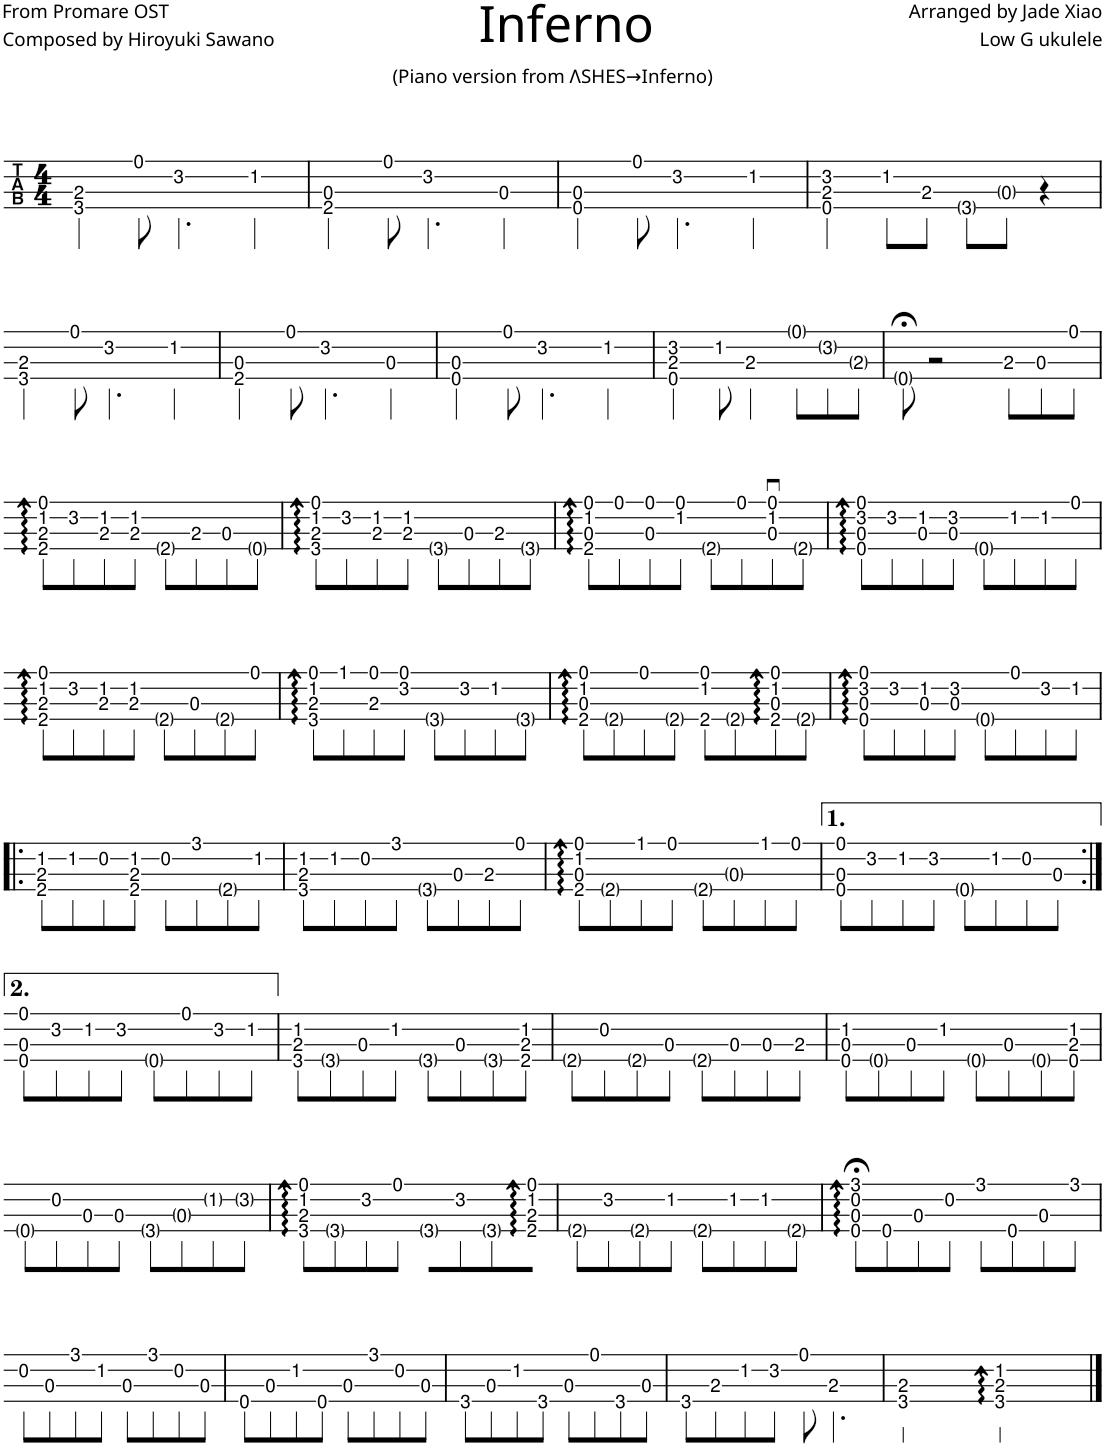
**kern
*part1
*staff1
*I"Ukulele
*I'Uk.
*stria4
*
*k[]
*M4/4
=1
4B-\ 4d\
8a\
4.g\
4f\
=2
4A\ 4c\
8a\
4.g\
4c\
=3
4G\ 4c\
8a\
4.g\
4f\
=4
4G\ 4d\ 4g\
8f\L
8d\J
8B-\L
8c\J
4r
!!LO:LB:g=z
=5
4B-\ 4d\
8a\
4.g\
4f\
=6
4A\ 4c\
8a\
4.g\
4c\
=7
4G\ 4c\
8a\
4.g\
4f\
=8
4G\ 4d\ 4g\
8f\
4d\
8a\L
8g\
8d\J
=9
8G;<\
2r
8d\L
8c\
8a\J
!!LO:LB:g=z
=10
8A\:: 8d\:: 8f\:: 8a\::L
8g\
8d\ 8f\
8d\ 8f\J
8A\L
8d\
8c\
8G\J
=11
8B-\:: 8d\:: 8f\:: 8a\::L
8g\
8d\ 8f\
8d\ 8f\J
8B-\L
8c\
8d\
8B-\J
=12
8A\:: 8c\:: 8f\:: 8a\::L
8a\
8c\ 8a\
8f\ 8a\J
8A\L
8a\
8c\u 8f\u 8a\u
8A\J
=13
8G\:: 8c\:: 8g\:: 8a\::L
8g\
8c\ 8f\
8c\ 8g\J
8G\L
8f\
8f\
8a\J
!!LO:LB:g=z
=14
8A\:: 8d\:: 8f\:: 8a\::L
8g\
8d\ 8f\
8d\ 8f\J
8A\L
8c\
8A\
8a\J
=15
8B-\:: 8d\:: 8f\:: 8a\::L
8b-\
8d\ 8a\
8g\ 8a\J
8B-\L
8g\
8f\
8B-\J
=16
8A\:: 8c\:: 8f\:: 8a\::L
8A\
8a\
8A\J
8A\ 8f\ 8a\L
8A\
8A\:: 8c\:: 8f\:: 8a\::
8A\J
=17
8G\:: 8c\:: 8g\:: 8a\::L
8g\
8c\ 8f\
8c\ 8g\J
8G\L
8a\
8g\
8f\J
!!LO:LB:g=z
=18!|:
8A\ 8d\ 8f\L
8f\
8e\
8A\ 8d\ 8f\J
8e\L
8cc\
8A\
8f\J
=19
8B-\ 8d\ 8f\L
8f\
8e\
8cc\J
8B-\L
8c\
8d\
8a\J
=20
8A\:: 8c\:: 8f\:: 8a\::L
8A\
8b-\
8a\J
8A\L
8c\
8b-\
8a\J
=21
8G\ 8c\ 8a\L
8g\
8f\
8g\J
8G\L
8f\
8e\
8c\J
!!LO:LB:g=z
=22:|!
8G\ 8c\ 8a\L
8g\
8f\
8g\J
8G\L
8a\
8g\
8f\J
=23
8B-\ 8d\ 8f\L
8B-\
8c\
8f\J
8B-\L
8c\
8B-\
8A\ 8d\ 8f\J
=24
8A\L
8e\
8A\
8c\J
8A\L
8c\
8c\
8d\J
=25
8G\ 8c\ 8f\L
8G\
8c\
8f\J
8G\L
8c\
8G\
8G\ 8d\ 8f\J
!!LO:LB:g=z
=26
8G\L
8e\
8c\
8c\J
8A#\L
8c\
8f\
8g\J
=27
8A#\:: 8d\:: 8f\:: 8a\::L
8A#\
8g\
8a\J
8A#L
8g\
8A#\
8A:: 8d:: 8f:: 8a::J
=28
8A\L
8g\
8A\
8f\J
8A\L
8f\
8f\
8A\J
=29
8G\::;< 8c\::;< 8e\::;< 8cc\::;<L
8G\
8c\
8e\J
8cc\L
8G\
8c\
8cc\J
!!LO:LB:g=z
=30
8e\L
8c\
8cc\
8f\J
8c\L
8cc\
8e\
8c\J
=31
8G\L
8c\
8f\
8G\J
8c\L
8cc\
8e\
8c\J
=32
8A#\L
8c\
8f\
8A#\J
8c\L
8a\
8A#\
8c\J
=33
8A#\L
8d\
8f\
8g\J
8a\
4.d\
=34
2A#\ 2d\
2B-\:: 2d\:: 2f\::
==
*-
